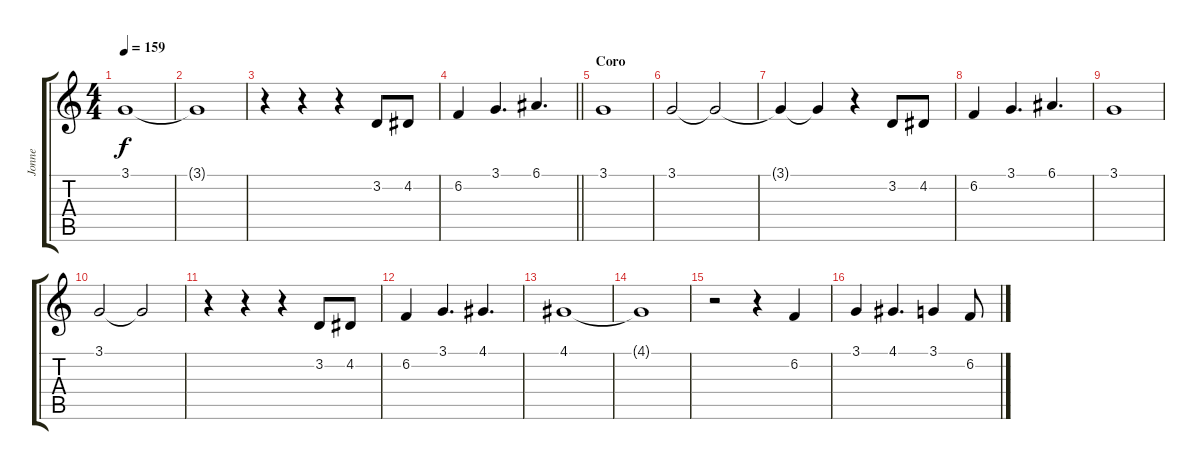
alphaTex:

\track ("Jonne " "Jonne ") {instrument synthvoice}
\staff {score tabs}
\tuning (E4 B3 G3 D3 A2 E2) {hide}
\ts (4 4)
\tempo 159
\clef g2
\ks c
3.1.1{dy f} |
3.1{t}.1 |
r.4 r.4 r.4 3.2.8 4.2.8 |
\barLineRight lightlight
6.2.4 3.1.4{d} 6.1.4{d} |
\section ("" "Coro")
3.1.1 |
3.1.2 3.1{t}.2 |
3.1{t}.4 3.1{t}.4 r.4 3.2.8 4.2.8 |
6.2.4 3.1.4{d} 6.1.4{d} |
3.1.1 |
3.1.2 3.1{t}.2 |
r.4 r.4 r.4 3.2.8 4.2.8 |
6.2.4 3.1.4{d} 4.1.4{d} |
4.1.1 |
4.1{t}.1 |
r.2 r.4 6.2.4 |
3.1.4 4.1.4{d} 3.1.4 6.2.8
